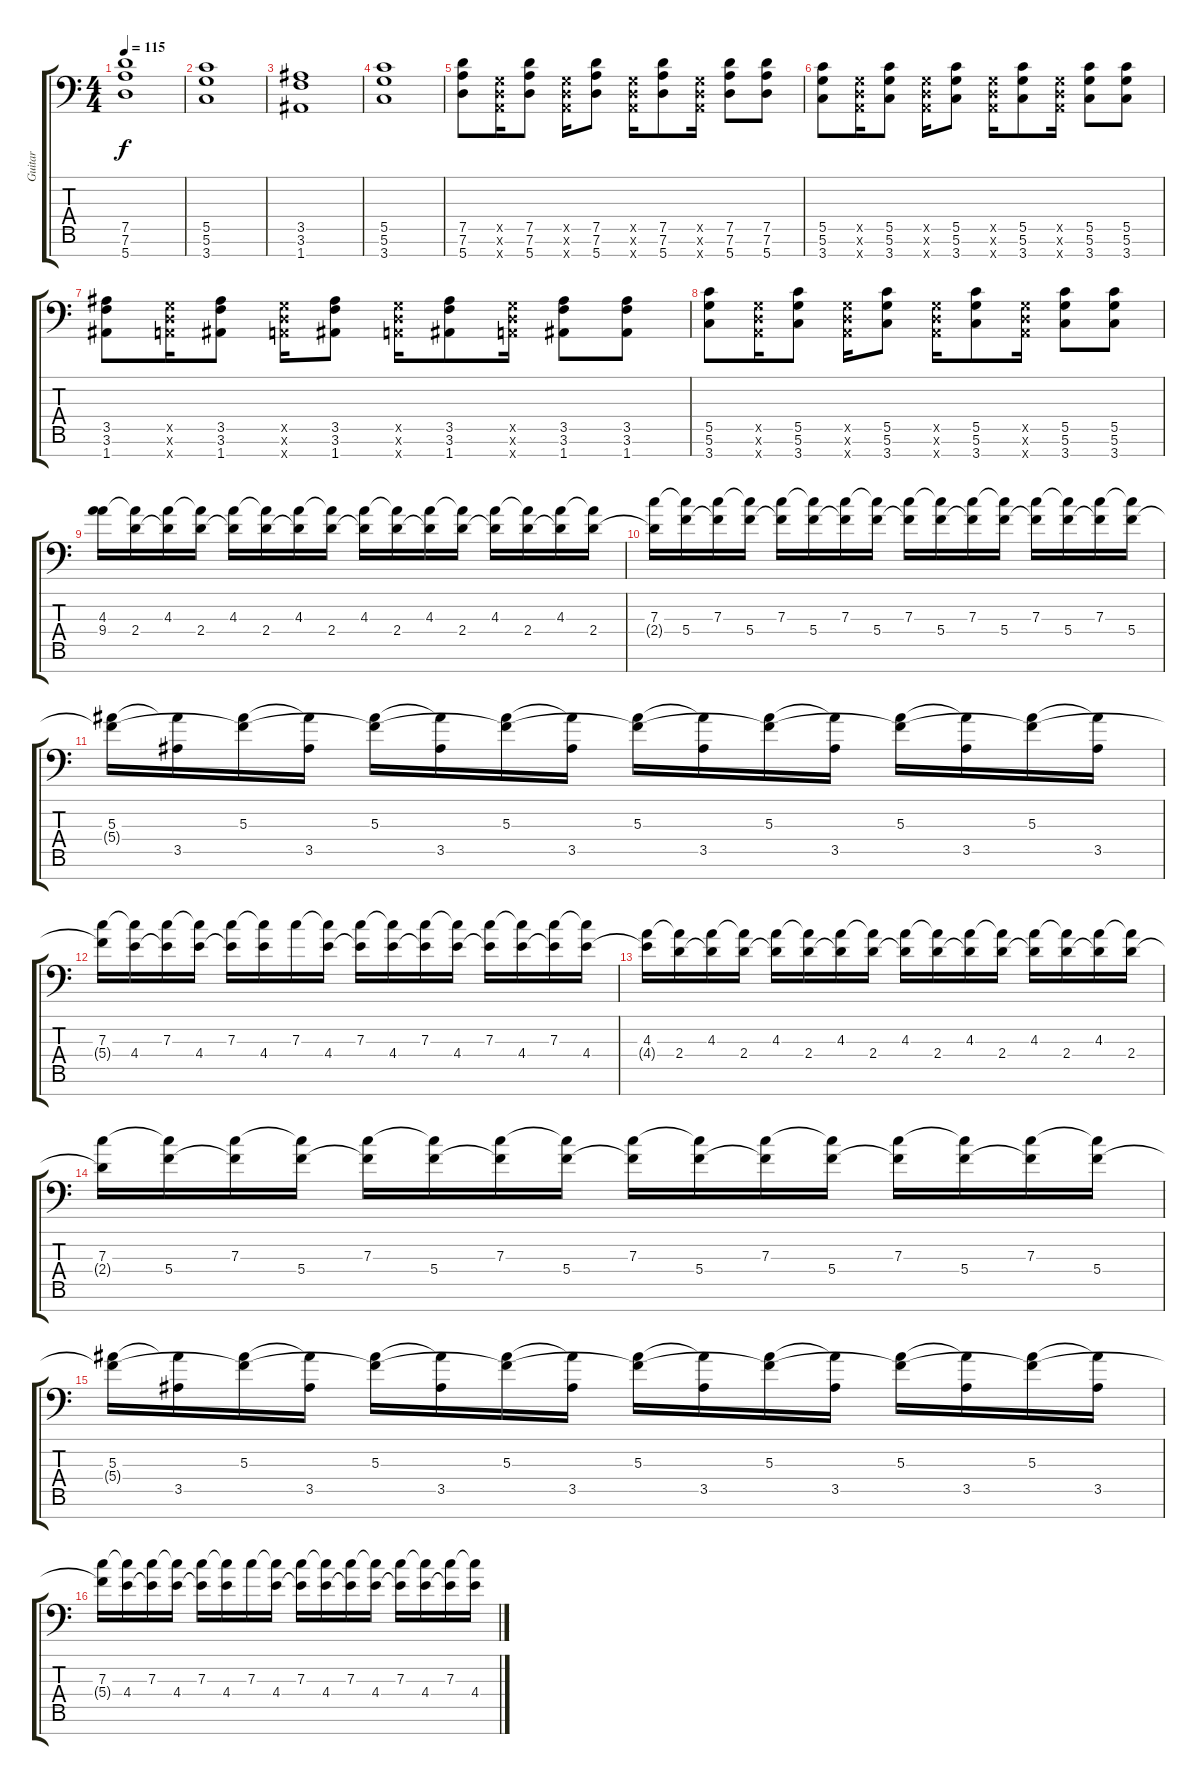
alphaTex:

\track ("Guitar" "Guitar") {instrument distortionguitar}
\staff {score tabs}
\tuning (D4 A3 F3 C3 G2 D2 A1) {hide}
\ts (4 4)
\tempo 115
\clef f4
\ks c
(7.5 7.6 5.7).1{dy f} |
(5.5 5.6 3.7).1 |
(3.5 3.6 1.7).1 |
(5.5 5.6 3.7).1 |
(7.5 7.6 5.7).8 (0.5{x} 0.6{x} 0.7{x}).16 (7.5 7.6 5.7).8 (0.5{x} 0.6{x} 0.7{x}).16 (7.5 7.6 5.7).8 (0.5{x} 0.6{x} 0.7{x}).16 (7.5 7.6 5.7).8 (0.5{x} 0.6{x} 0.7{x}).16 (7.5 7.6 5.7).8 (7.5 7.6 5.7).8 |
(5.5 5.6 3.7).8 (0.5{x} 0.6{x} 0.7{x}).16 (5.5 5.6 3.7).8 (0.5{x} 0.6{x} 0.7{x}).16 (5.5 5.6 3.7).8 (0.5{x} 0.6{x} 0.7{x}).16 (5.5 5.6 3.7).8 (0.5{x} 0.6{x} 0.7{x}).16 (5.5 5.6 3.7).8 (5.5 5.6 3.7).8 |
(3.5 3.6 1.7).8 (0.5{x} 0.6{x} 0.7{x}).16 (3.5 3.6 1.7).8 (0.5{x} 0.6{x} 0.7{x}).16 (3.5 3.6 1.7).8 (0.5{x} 0.6{x} 0.7{x}).16 (3.5 3.6 1.7).8 (0.5{x} 0.6{x} 0.7{x}).16 (3.5 3.6 1.7).8 (3.5 3.6 1.7).8 |
(5.5 5.6 3.7).8 (0.5{x} 0.6{x} 0.7{x}).16 (5.5 5.6 3.7).8 (0.5{x} 0.6{x} 0.7{x}).16 (5.5 5.6 3.7).8 (0.5{x} 0.6{x} 0.7{x}).16 (5.5 5.6 3.7).8 (0.5{x} 0.6{x} 0.7{x}).16 (5.5 5.6 3.7).8 (5.5 5.6 3.7).8 |
(4.3 9.4).16 (4.3{t} 2.4).16 (4.3 2.4{t}).16 (4.3{t} 2.4).16 (4.3 2.4{t}).16 (4.3{t} 2.4).16 (4.3 2.4{t}).16 (4.3{t} 2.4).16 (4.3 2.4{t}).16 (4.3{t} 2.4).16 (4.3 2.4{t}).16 (4.3{t} 2.4).16 (4.3 2.4{t}).16 (4.3{t} 2.4).16 (4.3 2.4{t}).16 (4.3{t} 2.4).16 |
(7.3 2.4{t}).16 (7.3{t} 5.4).16 (7.3 5.4{t}).16 (7.3{t} 5.4).16 (7.3 5.4{t}).16 (7.3{t} 5.4).16 (7.3 5.4{t}).16 (7.3{t} 5.4).16 (7.3 5.4{t}).16 (7.3{t} 5.4).16 (7.3 5.4{t}).16 (7.3{t} 5.4).16 (7.3 5.4{t}).16 (7.3{t} 5.4).16 (7.3 5.4{t}).16 (7.3{t} 5.4).16 |
(5.3 5.4{t}).16 (5.3{t} 3.5).16 (5.3 5.4{t}).16 (5.3{t} 3.5).16 (5.3 5.4{t}).16 (5.3{t} 3.5).16 (5.3 5.4{t}).16 (5.3{t} 3.5).16 (5.3 5.4{t}).16 (5.3{t} 3.5).16 (5.3 5.4{t}).16 (5.3{t} 3.5).16 (5.3 5.4{t}).16 (5.3{t} 3.5).16 (5.3 5.4{t}).16 (5.3{t} 3.5).16 |
(7.3 5.4{t}).16 (7.3{t} 4.4).16 (7.3 4.4{t}).16 (7.3{t} 4.4).16 (7.3 4.4{t}).16 (7.3{t} 4.4).16 7.3.16 (7.3{t} 4.4).16 (7.3 4.4{t}).16 (7.3{t} 4.4).16 (7.3 4.4{t}).16 (7.3{t} 4.4).16 (7.3 4.4{t}).16 (7.3{t} 4.4).16 (7.3 4.4{t}).16 (7.3{t} 4.4).16 |
(4.3 4.4{t}).16 (4.3{t} 2.4).16 (4.3 2.4{t}).16 (4.3{t} 2.4).16 (4.3 2.4{t}).16 (4.3{t} 2.4).16 (4.3 2.4{t}).16 (4.3{t} 2.4).16 (4.3 2.4{t}).16 (4.3{t} 2.4).16 (4.3 2.4{t}).16 (4.3{t} 2.4).16 (4.3 2.4{t}).16 (4.3{t} 2.4).16 (4.3 2.4{t}).16 (4.3{t} 2.4).16 |
(7.3 2.4{t}).16 (7.3{t} 5.4).16 (7.3 5.4{t}).16 (7.3{t} 5.4).16 (7.3 5.4{t}).16 (7.3{t} 5.4).16 (7.3 5.4{t}).16 (7.3{t} 5.4).16 (7.3 5.4{t}).16 (7.3{t} 5.4).16 (7.3 5.4{t}).16 (7.3{t} 5.4).16 (7.3 5.4{t}).16 (7.3{t} 5.4).16 (7.3 5.4{t}).16 (7.3{t} 5.4).16 |
(5.3 5.4{t}).16 (5.3{t} 3.5).16 (5.3 5.4{t}).16 (5.3{t} 3.5).16 (5.3 5.4{t}).16 (5.3{t} 3.5).16 (5.3 5.4{t}).16 (5.3{t} 3.5).16 (5.3 5.4{t}).16 (5.3{t} 3.5).16 (5.3 5.4{t}).16 (5.3{t} 3.5).16 (5.3 5.4{t}).16 (5.3{t} 3.5).16 (5.3 5.4{t}).16 (5.3{t} 3.5).16 |
(7.3 5.4{t}).16 (7.3{t} 4.4).16 (7.3 4.4{t}).16 (7.3{t} 4.4).16 (7.3 4.4{t}).16 (7.3{t} 4.4).16 7.3.16 (7.3{t} 4.4).16 (7.3 4.4{t}).16 (7.3{t} 4.4).16 (7.3 4.4{t}).16 (7.3{t} 4.4).16 (7.3 4.4{t}).16 (7.3{t} 4.4).16 (7.3 4.4{t}).16 (7.3{t} 4.4).16
